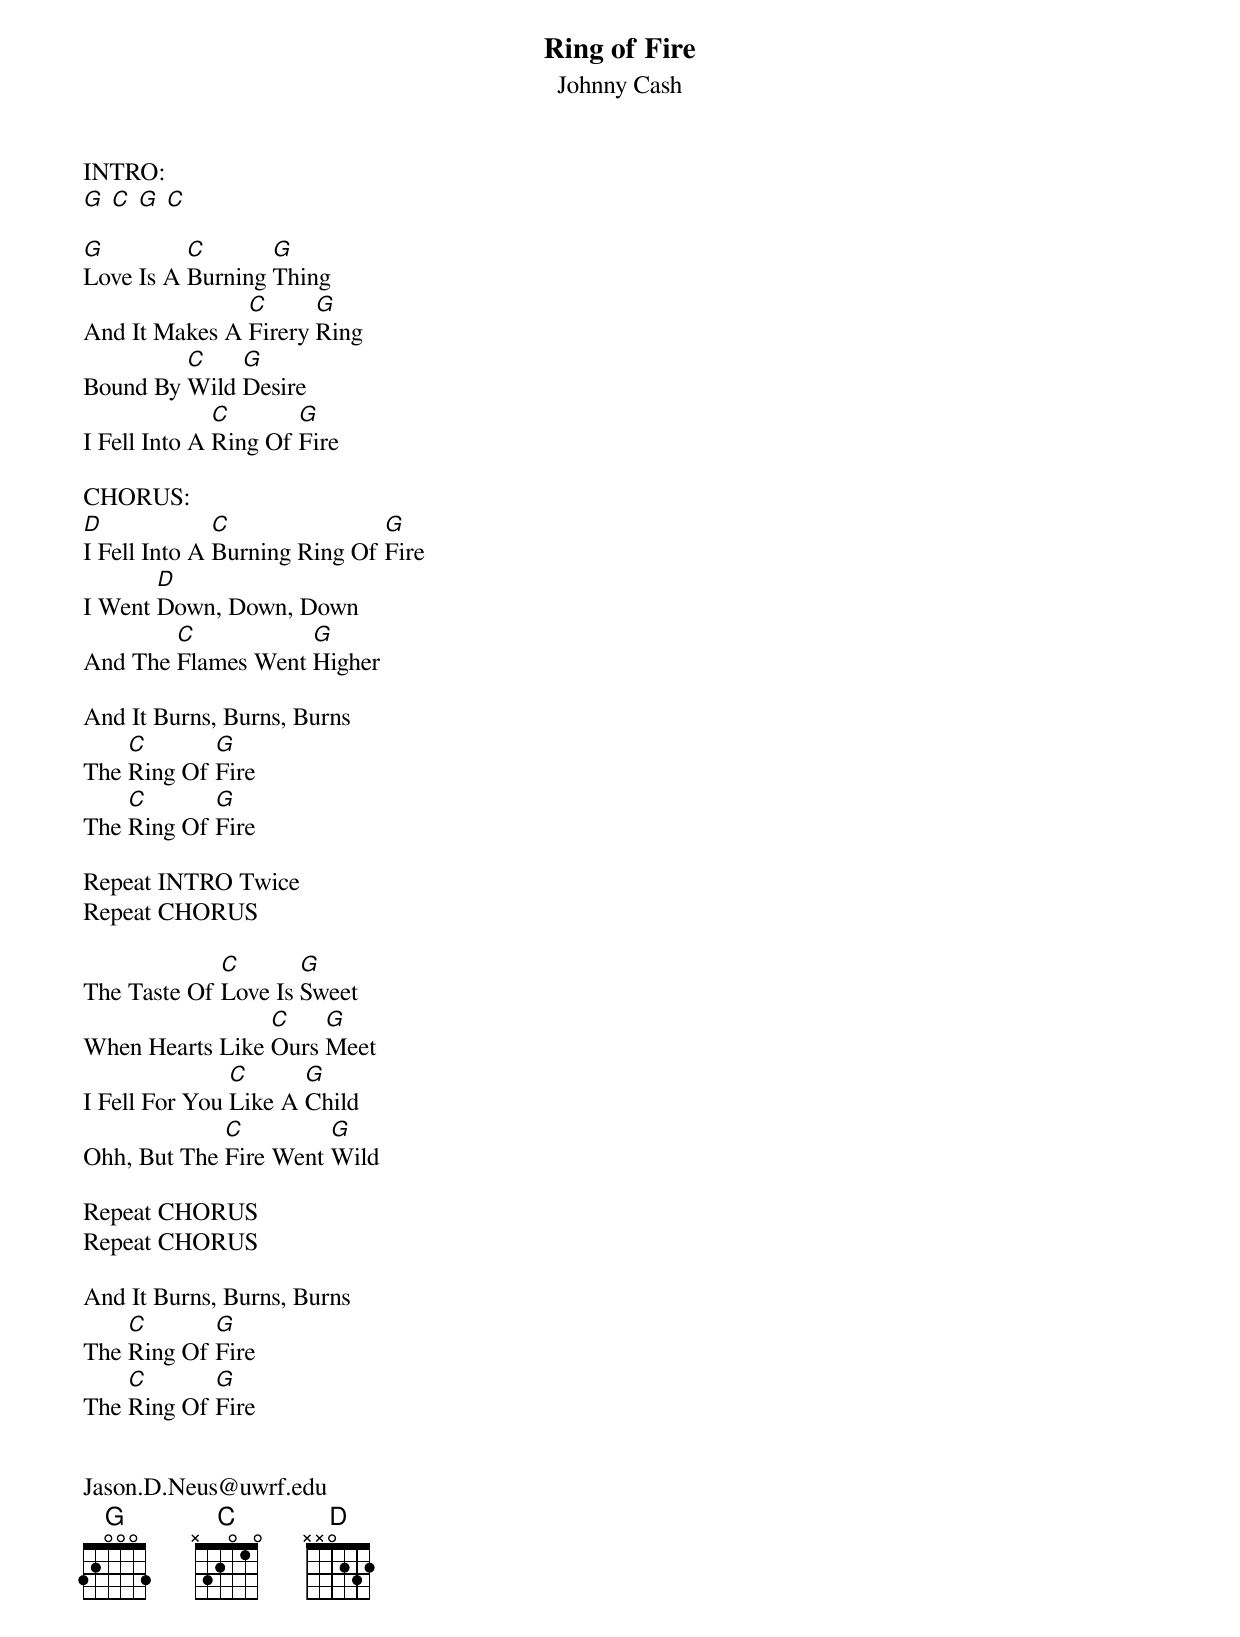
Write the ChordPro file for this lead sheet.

{title: Ring of Fire}
{subtitle: Johnny Cash}

INTRO:
[G] [C] [G] [C]

[G]Love Is A [C]Burning [G]Thing
And It Makes A [C]Firery [G]Ring
Bound By [C]Wild [G]Desire
I Fell Into A [C]Ring Of [G]Fire

CHORUS:
[D]I Fell Into A [C]Burning Ring Of [G]Fire
I Went [D]Down, Down, Down
And The [C]Flames Went [G]Higher

And It Burns, Burns, Burns
The [C]Ring Of [G]Fire
The [C]Ring Of [G]Fire

Repeat INTRO Twice
Repeat CHORUS

The Taste Of [C]Love Is [G]Sweet
When Hearts Like [C]Ours [G]Meet
I Fell For You [C]Like A [G]Child
Ohh, But The [C]Fire Went [G]Wild

Repeat CHORUS
Repeat CHORUS

And It Burns, Burns, Burns
The [C]Ring Of [G]Fire
The [C]Ring Of [G]Fire


Jason.D.Neus@uwrf.edu
